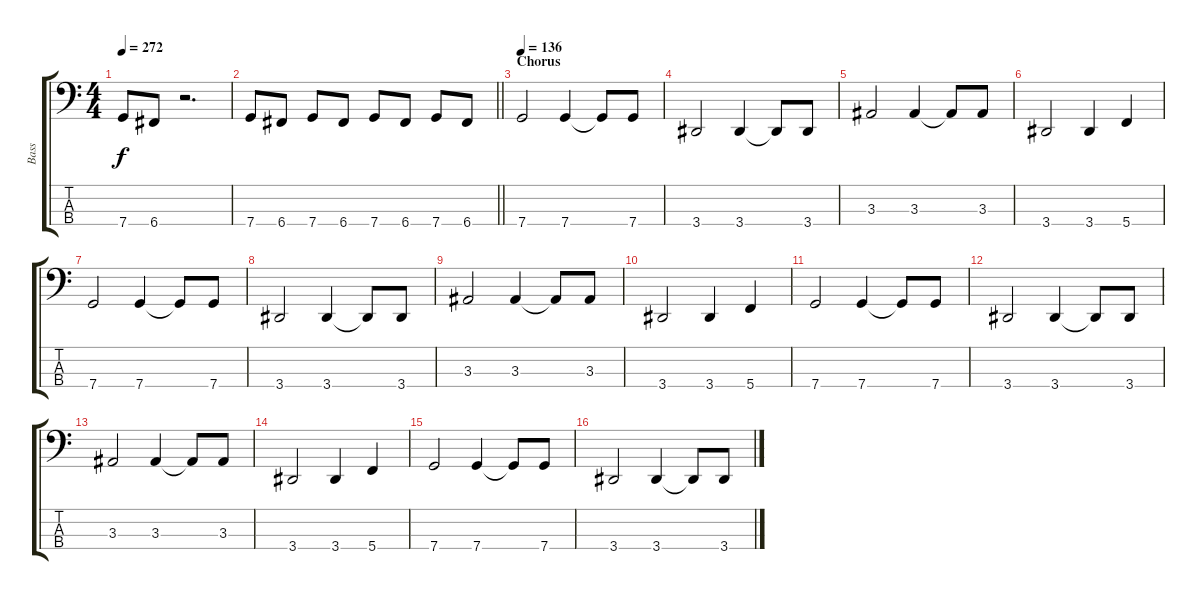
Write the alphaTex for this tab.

\track ("Bass" "Bass") {instrument electricbasspick}
\staff {score tabs}
\tuning (F2 C2 G1 C1) {hide}
\ts (4 4)
\tempo 272
\clef f4
\ks c
7.4.8{dy f} 6.4.8 r.2{d} |
\barLineRight lightlight
7.4.8 6.4.8 7.4.8 6.4.8 7.4.8 6.4.8 7.4.8 6.4.8 |
\section ("" "Chorus")
\tempo 136
7.4.2 7.4.4 7.4{t}.8 7.4.8 |
3.4.2 3.4.4 3.4{t}.8 3.4.8 |
3.3.2 3.3.4 3.3{t}.8 3.3.8 |
3.4.2 3.4.4 5.4.4 |
7.4.2 7.4.4 7.4{t}.8 7.4.8 |
3.4.2 3.4.4 3.4{t}.8 3.4.8 |
3.3.2 3.3.4 3.3{t}.8 3.3.8 |
3.4.2 3.4.4 5.4.4 |
7.4.2 7.4.4 7.4{t}.8 7.4.8 |
3.4.2 3.4.4 3.4{t}.8 3.4.8 |
3.3.2 3.3.4 3.3{t}.8 3.3.8 |
3.4.2 3.4.4 5.4.4 |
7.4.2 7.4.4 7.4{t}.8 7.4.8 |
3.4.2 3.4.4 3.4{t}.8 3.4.8
